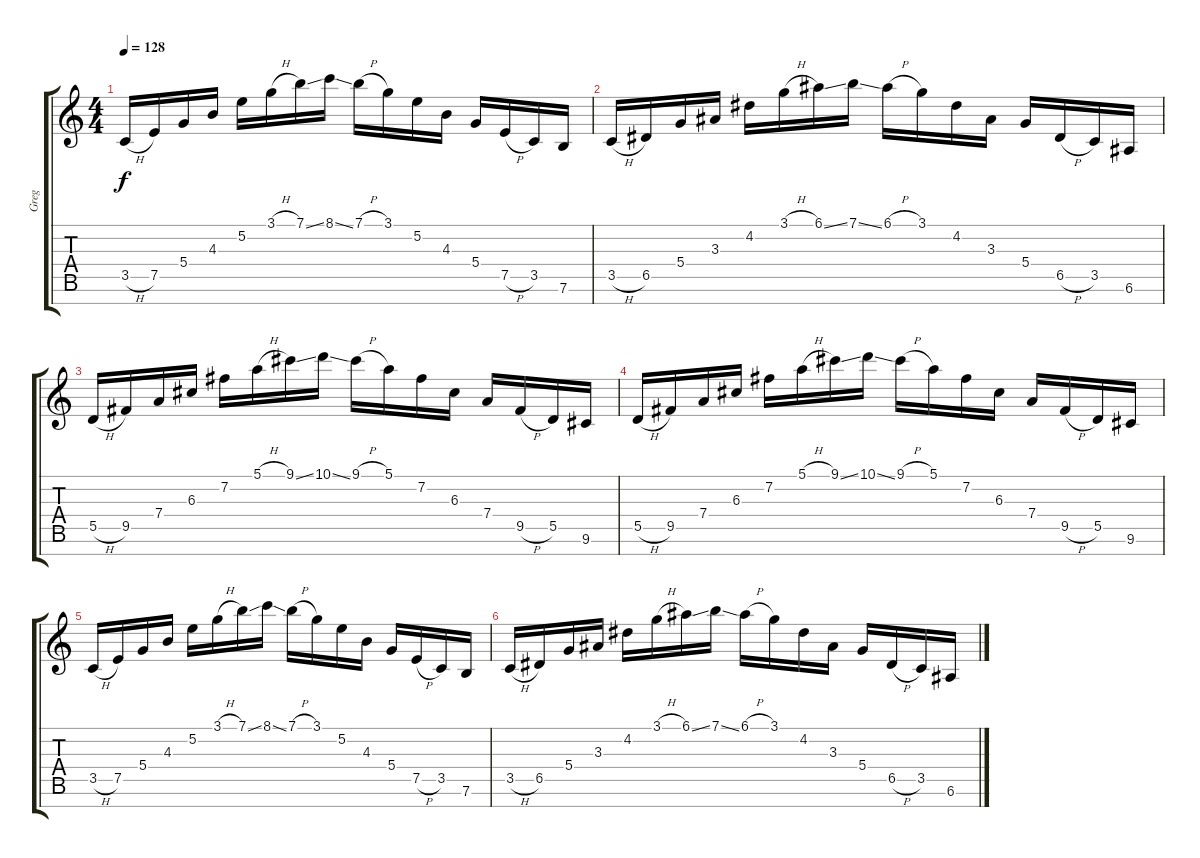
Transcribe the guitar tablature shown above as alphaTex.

\track ("Greg" "Greg") {instrument distortionguitar}
\staff {score tabs}
\tuning (E4 B3 G3 D3 A2 E2 B1) {hide}
\ts (4 4)
\tempo 128
\clef g2
\ks c
3.5{h}.16{dy f} 7.5.16 5.4.16 4.3.16 5.2.16 3.1{h}.16 7.1{ss}.16 8.1{ss}.16 7.1{h}.16 3.1.16 5.2.16 4.3.16 5.4.16 7.5{h}.16 3.5.16 7.6.16 |
3.5{h}.16 6.5.16 5.4.16 3.3.16 4.2.16 3.1{h}.16 6.1{ss}.16 7.1{ss}.16 6.1{h}.16 3.1.16 4.2.16 3.3.16 5.4.16 6.5{h}.16 3.5.16 6.6.16 |
5.5{h}.16 9.5.16 7.4.16 6.3.16 7.2.16 5.1{h}.16 9.1{ss}.16 10.1{ss}.16 9.1{h}.16 5.1.16 7.2.16 6.3.16 7.4.16 9.5{h}.16 5.5.16 9.6.16 |
5.5{h}.16 9.5.16 7.4.16 6.3.16 7.2.16 5.1{h}.16 9.1{ss}.16 10.1{ss}.16 9.1{h}.16 5.1.16 7.2.16 6.3.16 7.4.16 9.5{h}.16 5.5.16 9.6.16 |
3.5{h}.16 7.5.16 5.4.16 4.3.16 5.2.16 3.1{h}.16 7.1{ss}.16 8.1{ss}.16 7.1{h}.16 3.1.16 5.2.16 4.3.16 5.4.16 7.5{h}.16 3.5.16 7.6.16 |
3.5{h}.16 6.5.16 5.4.16 3.3.16 4.2.16 3.1{h}.16 6.1{ss}.16 7.1{ss}.16 6.1{h}.16 3.1.16 4.2.16 3.3.16 5.4.16 6.5{h}.16 3.5.16 6.6.16
